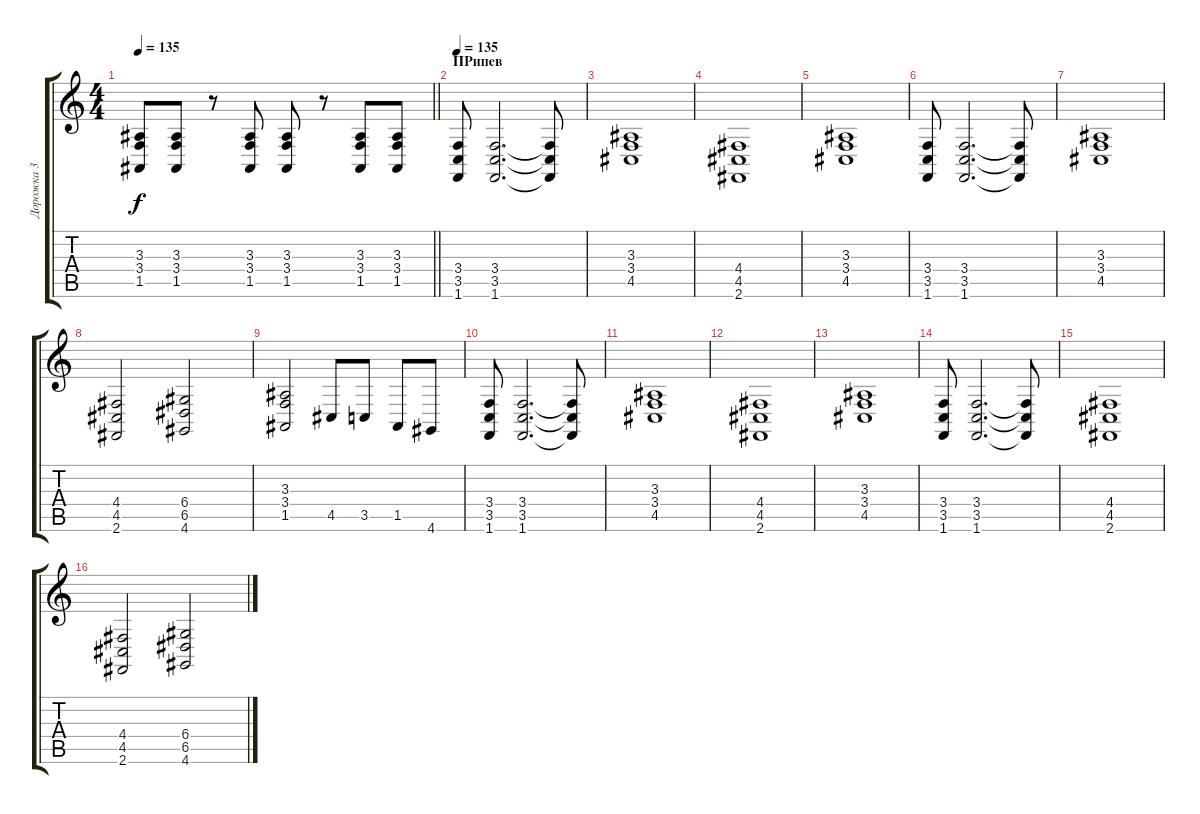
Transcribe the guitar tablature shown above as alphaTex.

\track ("Дорожка 3" "Дорожка 3") {instrument lead1square}
\staff {score tabs}
\tuning (E4 B3 G3 D3 A2 E2) {hide}
\ts (4 4)
\tempo 135
\clef g2
\barLineRight lightlight
\ks c
(3.3 3.4 1.5).8{dy f} (3.3 3.4 1.5).8 r.8 (3.3 3.4 1.5).8 (3.3 3.4 1.5).8 r.8 (3.3 3.4 1.5).8 (3.3 3.4 1.5).8 |
\section ("" "ПРипев")
\tempo 135
(3.4 3.5 1.6).8 (3.4 3.5 1.6).2{d} (3.4{t} 3.5{t} 1.6{t}).8 |
(3.3 3.4 4.5).1 |
(4.4 4.5 2.6).1 |
(3.3 3.4 4.5).1 |
(3.4 3.5 1.6).8 (3.4 3.5 1.6).2{d} (3.4{t} 3.5{t} 1.6{t}).8 |
(3.3 3.4 4.5).1 |
(4.4 4.5 2.6).2 (6.4 6.5 4.6).2 |
(3.3 3.4 1.5).2 4.5.8 3.5.8 1.5.8 4.6.8 |
(3.4 3.5 1.6).8 (3.4 3.5 1.6).2{d} (3.4{t} 3.5{t} 1.6{t}).8 |
(3.3 3.4 4.5).1 |
(4.4 4.5 2.6).1 |
(3.3 3.4 4.5).1 |
(3.4 3.5 1.6).8 (3.4 3.5 1.6).2{d} (3.4{t} 3.5{t} 1.6{t}).8 |
(4.4 4.5 2.6).1 |
(4.4 4.5 2.6).2 (6.4 6.5 4.6).2
